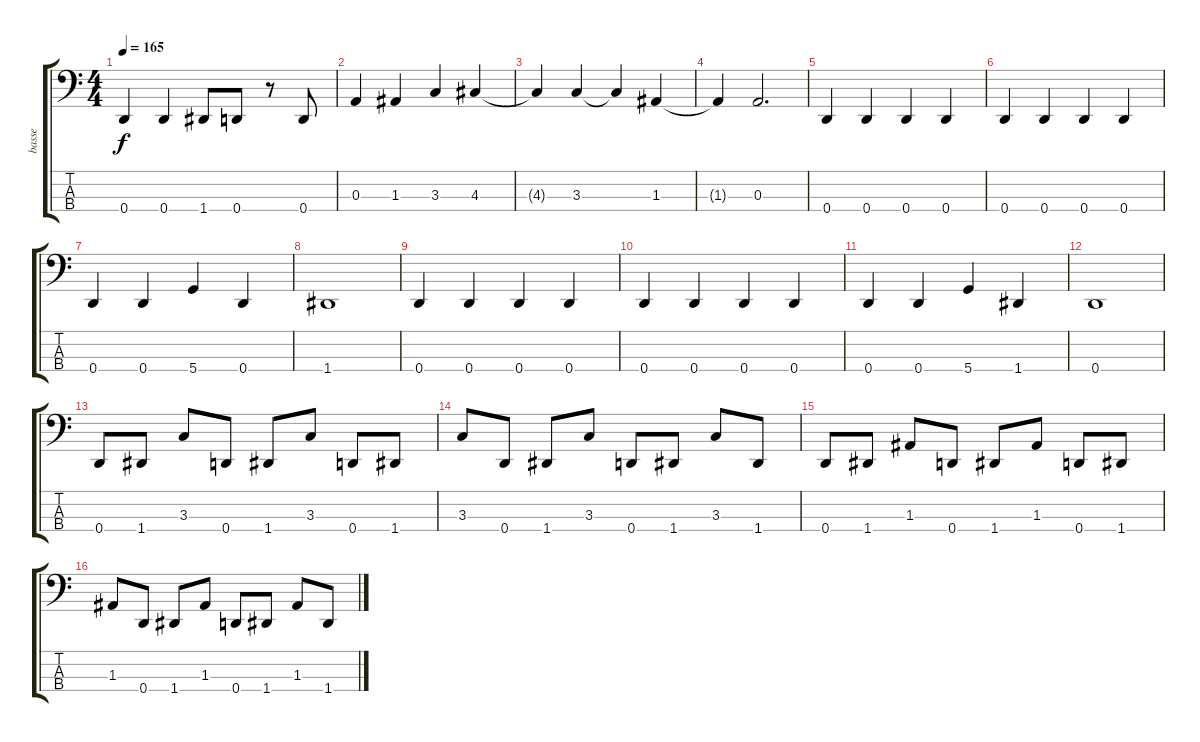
\track ("basse" "basse") {instrument electricbassfinger}
\staff {score tabs}
\tuning (G2 D2 A1 D1) {hide}
\ts (4 4)
\tempo 165
\clef f4
\ks c
0.4.4{dy f} 0.4.4 1.4.8 0.4.8 r.8 0.4.8 |
0.3.4 1.3.4 3.3.4 4.3.4 |
4.3{t}.4 3.3.4 3.3{t}.4 1.3.4 |
1.3{t}.4 0.3.2{d} |
0.4.4 0.4.4 0.4.4 0.4.4 |
0.4.4 0.4.4 0.4.4 0.4.4 |
0.4.4 0.4.4 5.4.4 0.4.4 |
1.4.1 |
0.4.4 0.4.4 0.4.4 0.4.4 |
0.4.4 0.4.4 0.4.4 0.4.4 |
0.4.4 0.4.4 5.4.4 1.4.4 |
0.4.1 |
0.4.8 1.4.8 3.3.8 0.4.8 1.4.8 3.3.8 0.4.8 1.4.8 |
3.3.8 0.4.8 1.4.8 3.3.8 0.4.8 1.4.8 3.3.8 1.4.8 |
0.4.8 1.4.8 1.3.8 0.4.8 1.4.8 1.3.8 0.4.8 1.4.8 |
1.3.8 0.4.8 1.4.8 1.3.8 0.4.8 1.4.8 1.3.8 1.4.8
